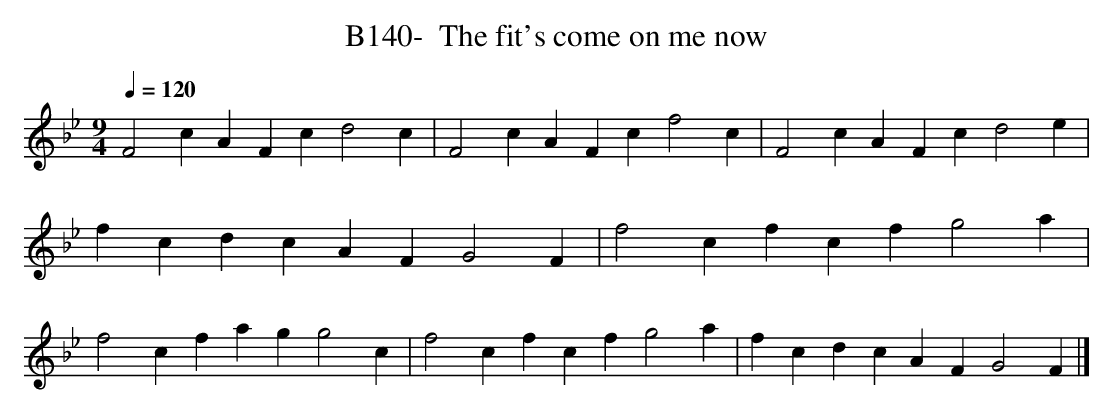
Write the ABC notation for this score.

X:1
T:B140-  The fit's come on me now
Q:1/4=120
L:1/4
M:9/4
K:Gm
F2cAFcd2c|F2cAFcf2c|F2cAFcd2e|\
fcdcAFG2F|f2cfcfg2a|f2cfagg2c|\
f2cfcfg2a|fcdcAFG2F|]
